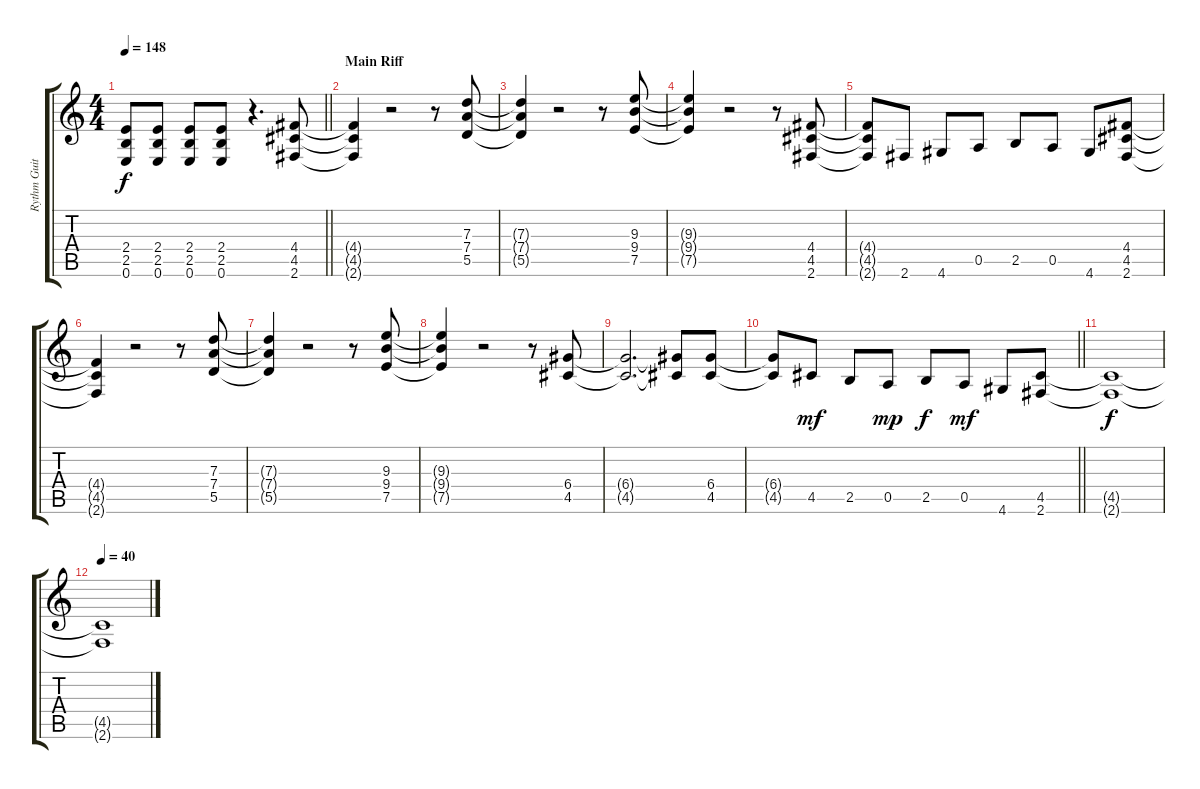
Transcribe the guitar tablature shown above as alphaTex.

\track ("Rythm Guitar" "Rythm Guit") {instrument overdrivenguitar}
\staff {score tabs}
\tuning (E4 B3 G3 D3 A2 E2) {hide}
\ts (4 4)
\tempo 148
\clef g2
\barLineRight lightlight
\ks c
(2.4 2.5 0.6).8{dy f} (2.4 2.5 0.6).8 (2.4 2.5 0.6).8 (2.4 2.5 0.6).8 r.4{d} (4.4 4.5 2.6).8 |
\section ("" "Main Riff")
(4.4{t} 4.5{t} 2.6{t}).4 r.2 r.8 (7.3 7.4 5.5).8 |
(7.3{t} 7.4{t} 5.5{t}).4 r.2 r.8 (9.3 9.4 7.5).8 |
(9.3{t} 9.4{t} 7.5{t}).4 r.2 r.8 (4.4 4.5 2.6).8 |
(4.4{t} 4.5{t} 2.6{t}).8 2.6.8 4.6.8 0.5.8 2.5.8 0.5.8 4.6.8 (4.4 4.5 2.6).8 |
(4.4{t} 4.5{t} 2.6{t}).4 r.2 r.8 (7.3 7.4 5.5).8 |
(7.3{t} 7.4{t} 5.5{t}).4 r.2 r.8 (9.3 9.4 7.5).8 |
(9.3{t} 9.4{t} 7.5{t}).4 r.2 r.8 (6.4 4.5).8 |
(6.4{t} 4.5{t}).2{d} (6.4{t} 4.5{t}).8 (6.4 4.5).8 |
\barLineRight lightlight
(6.4{t} 4.5{t}).8 4.5.8{dy mf} 2.5.8 0.5.8{dy mp} 2.5.8{dy f} 0.5.8{dy mf} 4.6.8 (4.5 2.6).8 |
(4.5{t} 2.6{t}).1{dy f} |
\tempo 40
(4.5{t} 2.6{t}).1
